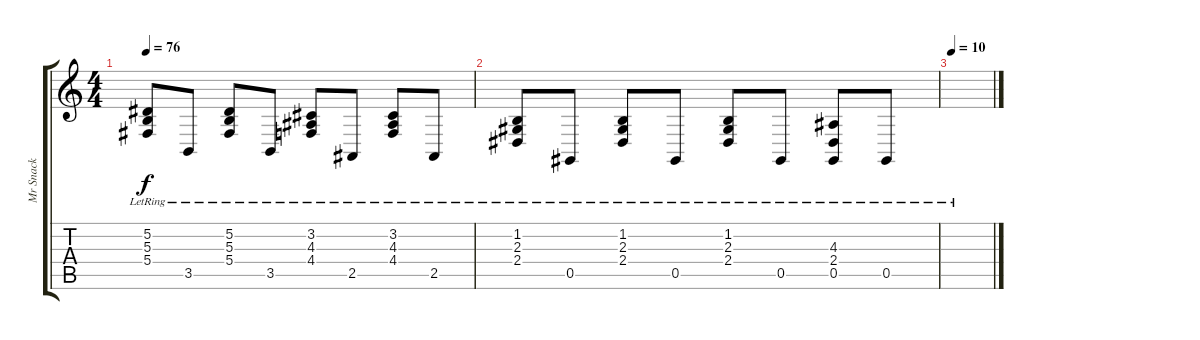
\track ("Mr Snack" "Mr Snack") {instrument acousticgrandpiano}
\staff {score tabs}
\tuning (Eb4 Bb3 Gb3 Db3 Ab2 Eb2) {hide}
\ts (4 4)
\tempo 76
\clef g2
\ks c
(5.2{lr} 5.3{lr} 5.4{lr}).8{dy f} 3.5{lr}.8 (5.2{lr} 5.3{lr} 5.4{lr}).8 3.5{lr}.8 (3.2{lr} 4.3{lr} 4.4{lr}).8 2.5{lr}.8 (3.2{lr} 4.3{lr} 4.4{lr}).8 2.5{lr}.8 |
(1.2{lr} 2.3{lr} 2.4{lr}).8 0.5{lr}.8 (1.2{lr} 2.3{lr} 2.4{lr}).8 0.5{lr}.8 (1.2{lr} 2.3{lr} 2.4{lr}).8 0.5{lr}.8 (4.3{lr} 2.4{lr} 0.5{lr}).8 0.5{lr}.8 |
\tempo 10
